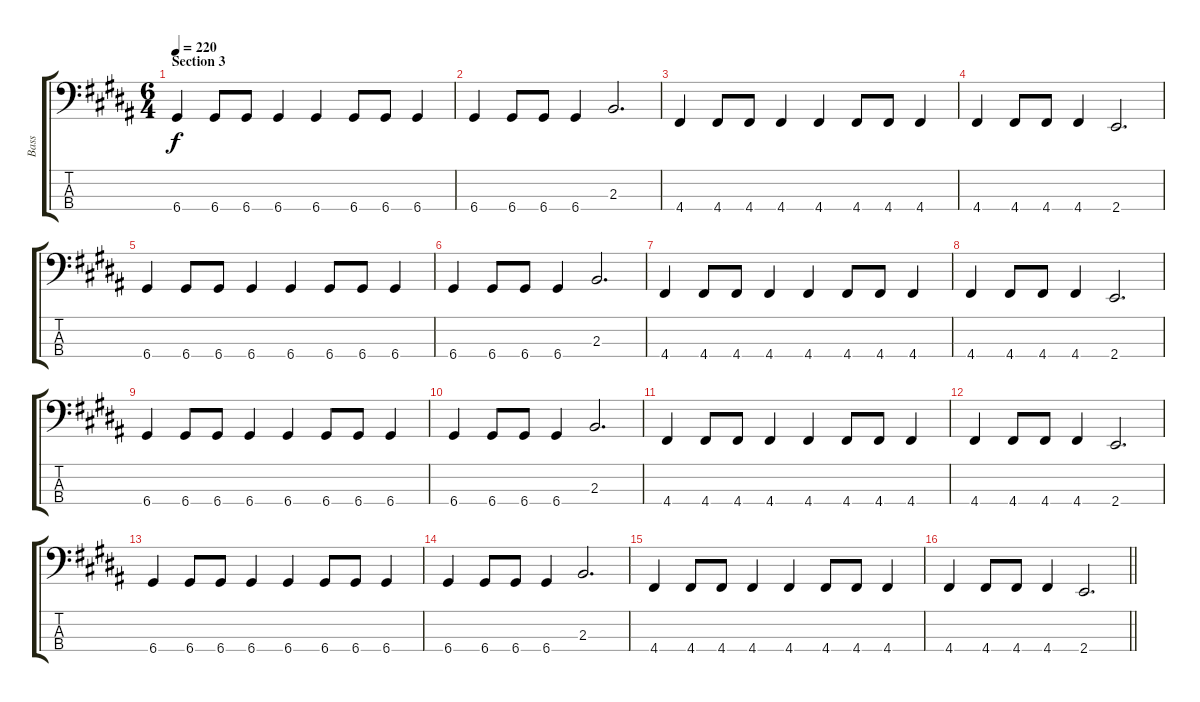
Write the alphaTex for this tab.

\track ("Bass" "Bass") {instrument electricbassfinger}
\staff {score tabs}
\tuning (G2 D2 A1 D1) {hide}
\ts (6 4)
\section ("" "Section 3")
\tempo 220
\clef f4
\ks g#minor
6.4.4{dy f} 6.4.8 6.4.8 6.4.4 6.4.4 6.4.8 6.4.8 6.4.4 |
6.4.4 6.4.8 6.4.8 6.4.4 2.3.2{d} |
4.4.4 4.4.8 4.4.8 4.4.4 4.4.4 4.4.8 4.4.8 4.4.4 |
4.4.4 4.4.8 4.4.8 4.4.4 2.4.2{d} |
6.4.4 6.4.8 6.4.8 6.4.4 6.4.4 6.4.8 6.4.8 6.4.4 |
6.4.4 6.4.8 6.4.8 6.4.4 2.3.2{d} |
4.4.4 4.4.8 4.4.8 4.4.4 4.4.4 4.4.8 4.4.8 4.4.4 |
4.4.4 4.4.8 4.4.8 4.4.4 2.4.2{d} |
6.4.4 6.4.8 6.4.8 6.4.4 6.4.4 6.4.8 6.4.8 6.4.4 |
6.4.4 6.4.8 6.4.8 6.4.4 2.3.2{d} |
4.4.4 4.4.8 4.4.8 4.4.4 4.4.4 4.4.8 4.4.8 4.4.4 |
4.4.4 4.4.8 4.4.8 4.4.4 2.4.2{d} |
6.4.4 6.4.8 6.4.8 6.4.4 6.4.4 6.4.8 6.4.8 6.4.4 |
6.4.4 6.4.8 6.4.8 6.4.4 2.3.2{d} |
4.4.4 4.4.8 4.4.8 4.4.4 4.4.4 4.4.8 4.4.8 4.4.4 |
\barLineRight lightlight
4.4.4 4.4.8 4.4.8 4.4.4 2.4.2{d}
